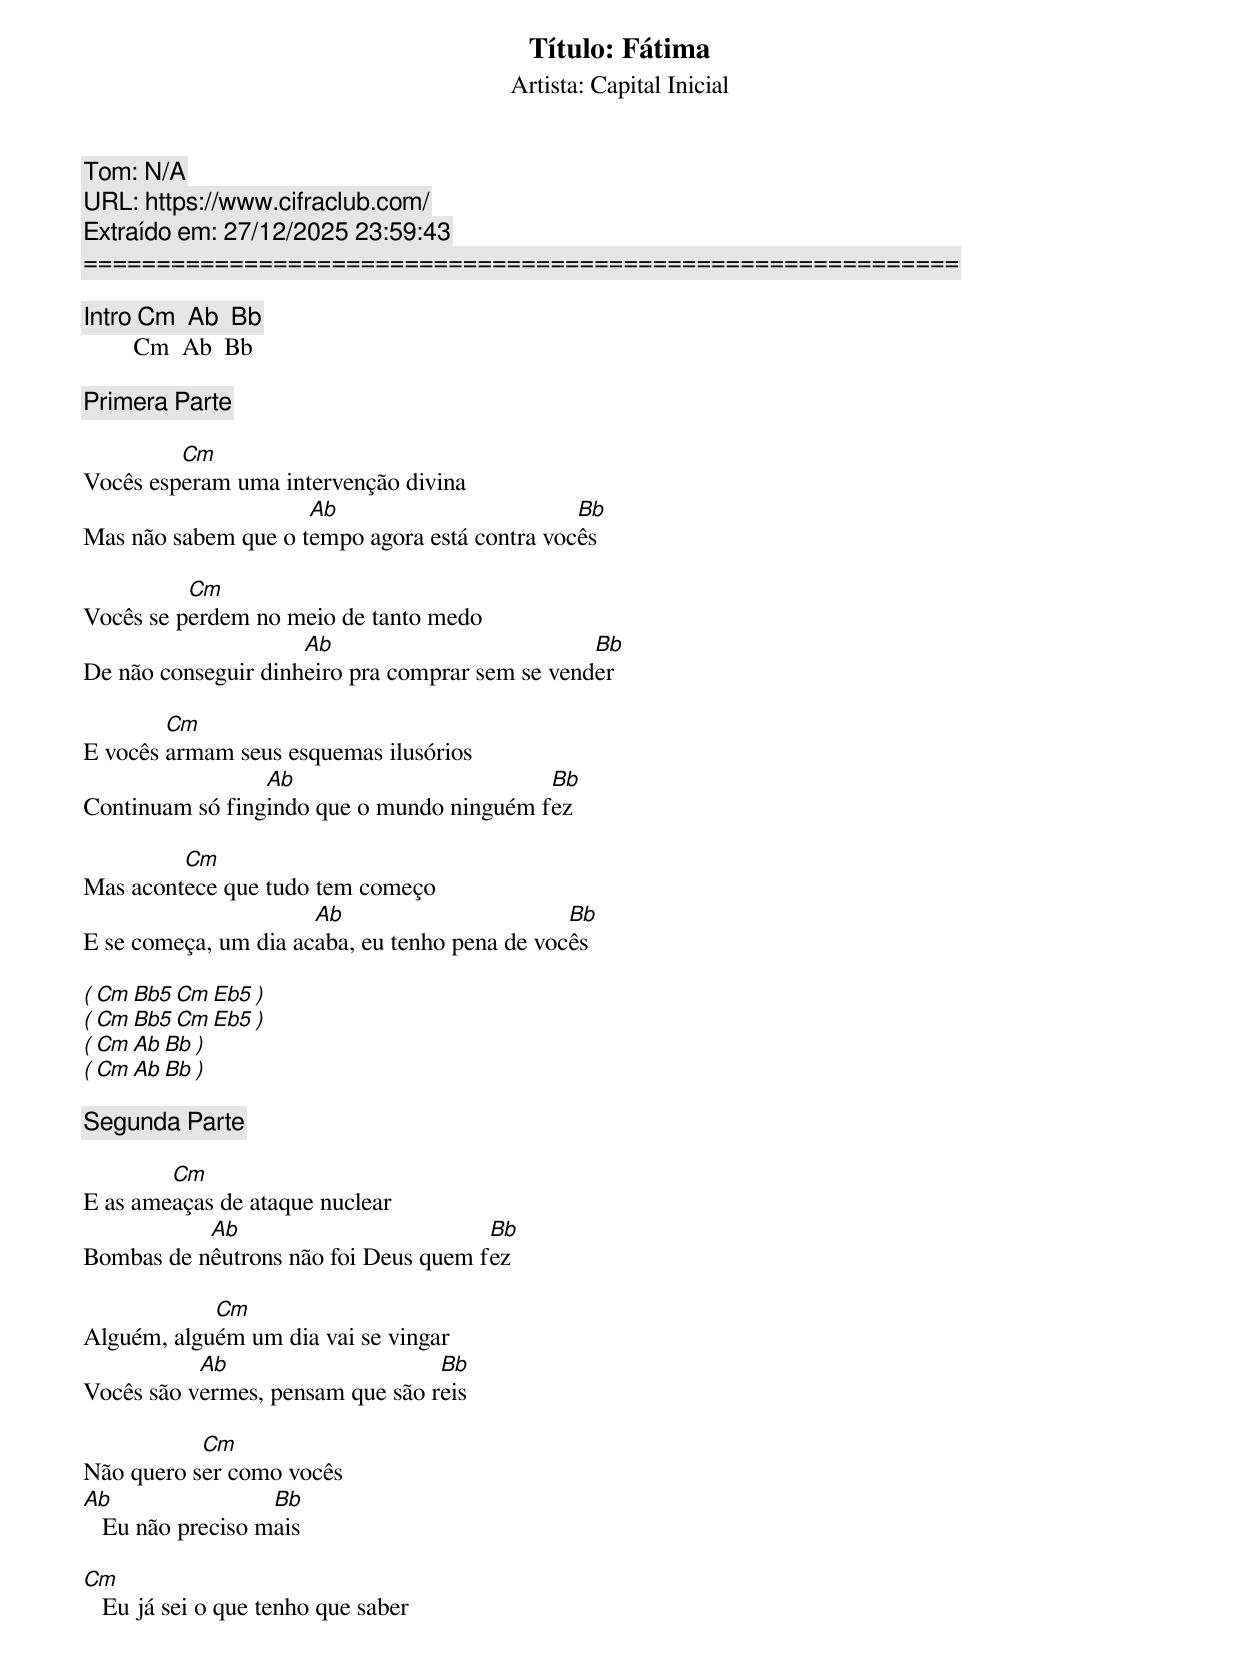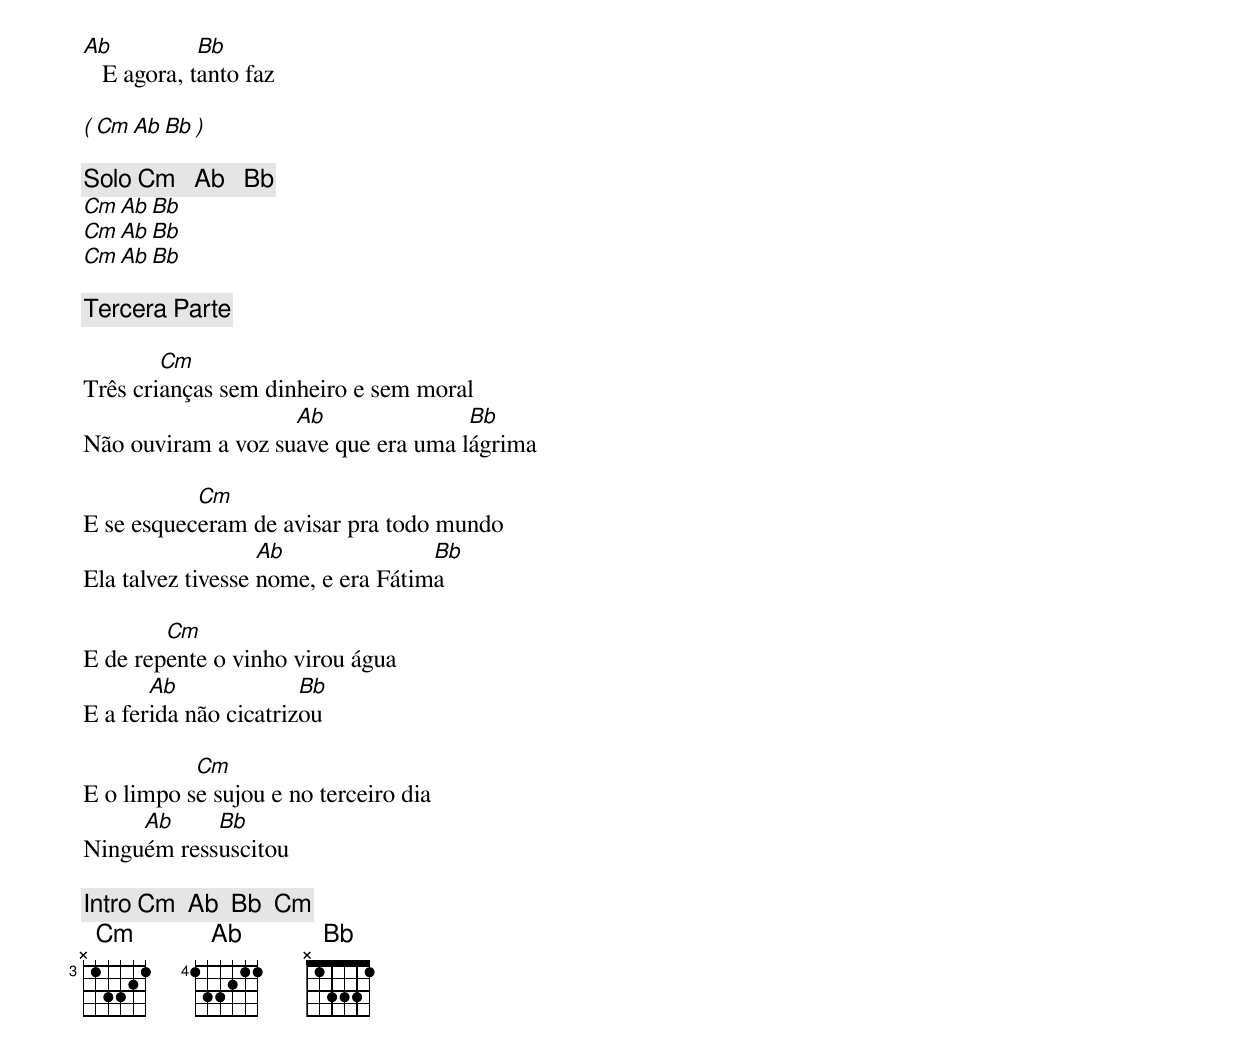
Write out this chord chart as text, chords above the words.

Título: Fátima
Artista: Capital Inicial
Tom: N/A
URL: https://www.cifraclub.com/
Extraído em: 27/12/2025 23:59:43
============================================================

[Intro] Cm  Ab  Bb
        Cm  Ab  Bb

[Primera Parte]

         Cm
Vocês esperam uma intervenção divina
                     Ab                        Bb
Mas não sabem que o tempo agora está contra vocês

          Cm
Vocês se perdem no meio de tanto medo
                     Ab                          Bb
De não conseguir dinheiro pra comprar sem se vender

        Cm
E vocês armam seus esquemas ilusórios
                 Ab                        Bb
Continuam só fingindo que o mundo ninguém fez

         Cm
Mas acontece que tudo tem começo
                      Ab                       Bb
E se começa, um dia acaba, eu tenho pena de vocês

( Cm   Bb5   Cm   Eb5 )
( Cm   Bb5   Cm   Eb5 )
( Cm   Ab   Bb )
( Cm   Ab   Bb )

[Segunda Parte]

        Cm
E as ameaças de ataque nuclear
           Ab                         Bb
Bombas de nêutrons não foi Deus quem fez

            Cm
Alguém, alguém um dia vai se vingar
           Ab                     Bb
Vocês são vermes, pensam que são reis

           Cm
Não quero ser como vocês
Ab                 Bb
   Eu não preciso mais

Cm
   Eu já sei o que tenho que saber
Ab           Bb
   E agora, tanto faz

( Cm   Ab   Bb )

[Solo] Cm   Ab   Bb
       Cm   Ab   Bb
       Cm   Ab   Bb
       Cm   Ab   Bb

[Tercera Parte]

        Cm
Três crianças sem dinheiro e sem moral
                    Ab               Bb
Não ouviram a voz suave que era uma lágrima

           Cm
E se esqueceram de avisar pra todo mundo
                   Ab               Bb
Ela talvez tivesse nome, e era Fátima

        Cm
E de repente o vinho virou água
       Ab              Bb
E a ferida não cicatrizou

           Cm
E o limpo se sujou e no terceiro dia
     Ab     Bb
Ninguém ressuscitou

[Intro] Cm  Ab  Bb  Cm
